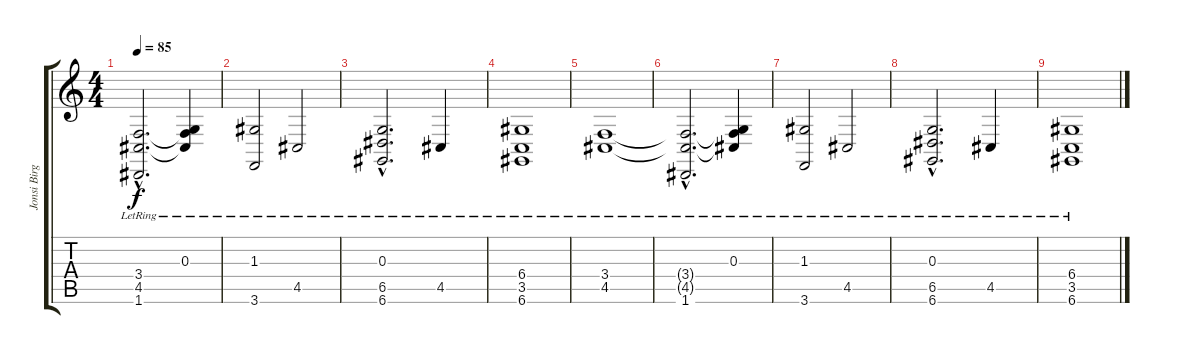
\track ("Jonsi Birgisson (Keys)" "Jonsi Birg") {instrument synthbrass2}
\staff {score tabs}
\tuning (E4 B3 G3 D3 A2 D2) {hide}
\ts (4 4)
\tempo 85
\clef g2
\ks c
(3.4{hac t} 4.5{hac t} 1.6{hac lr}).2{d dy f} (0.3{lr} 3.4{t} 4.5{t}).4 |
(1.3{lr} 3.6{lr}).2 4.5{lr}.2 |
(0.3{hac lr} 6.5{hac lr} 6.6{hac lr}).2{d} 4.5{lr}.4 |
(6.4{lr} 3.5{lr} 6.6{lr}).1 |
(3.4{lr} 4.5{lr}).1 |
(3.4{hac t} 4.5{hac t} 1.6{hac lr}).2{d} (0.3{lr} 3.4{t} 4.5{t}).4 |
(1.3{lr} 3.6{lr}).2 4.5{lr}.2 |
(0.3{hac lr} 6.5{hac lr} 6.6{hac lr}).2{d} 4.5{lr}.4 |
(6.4{lr} 3.5{lr} 6.6{lr}).1
